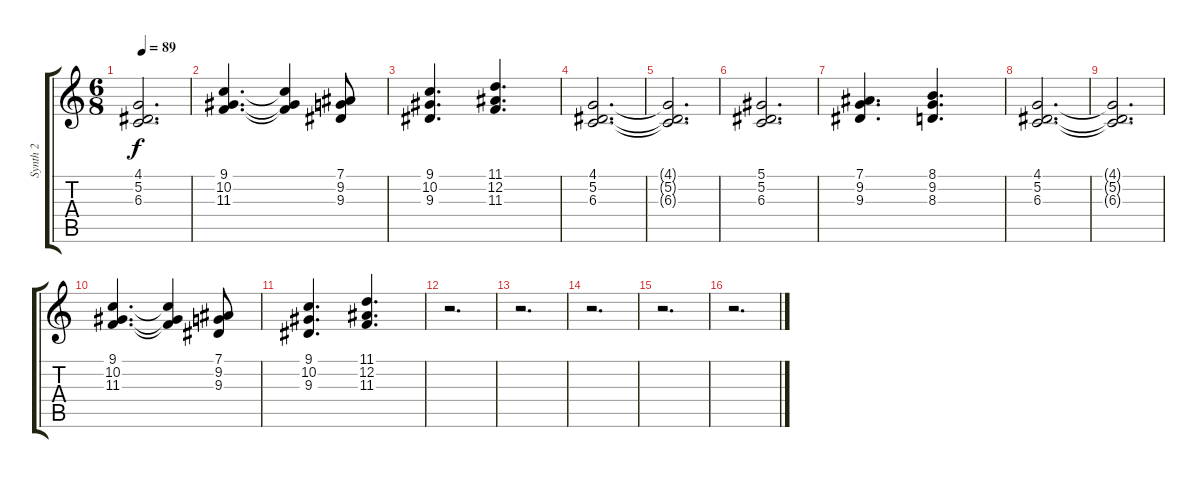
\track ("Synth 2" "Synth 2") {instrument stringensemble1}
\staff {score tabs}
\tuning (Eb4 Bb3 Gb3 Db3 Ab2 Eb2) {hide}
\ts (6 8)
\tempo 89
\clef g2
\ks c
(4.1{t} 5.2{t} 6.3{t}).2{d dy f} |
(9.1 10.2 11.3).4{d} (9.1{t} 10.2{t} 11.3{t}).4 (7.1 9.2 9.3).8 |
(9.1 10.2 9.3).4{d} (11.1 12.2 11.3).4{d} |
(4.1 5.2 6.3).2{d} |
(4.1{t} 5.2{t} 6.3{t}).2{d} |
(5.1 5.2 6.3).2{d} |
(7.1 9.2 9.3).4{d} (8.1 9.2 8.3).4{d} |
(4.1 5.2 6.3).2{d} |
(4.1{t} 5.2{t} 6.3{t}).2{d} |
(9.1 10.2 11.3).4{d} (9.1{t} 10.2{t} 11.3{t}).4 (7.1 9.2 9.3).8 |
(9.1 10.2 9.3).4{d} (11.1 12.2 11.3).4{d} |
r.2{d} |
r.2{d} |
r.2{d} |
r.2{d} |
r.2{d}
